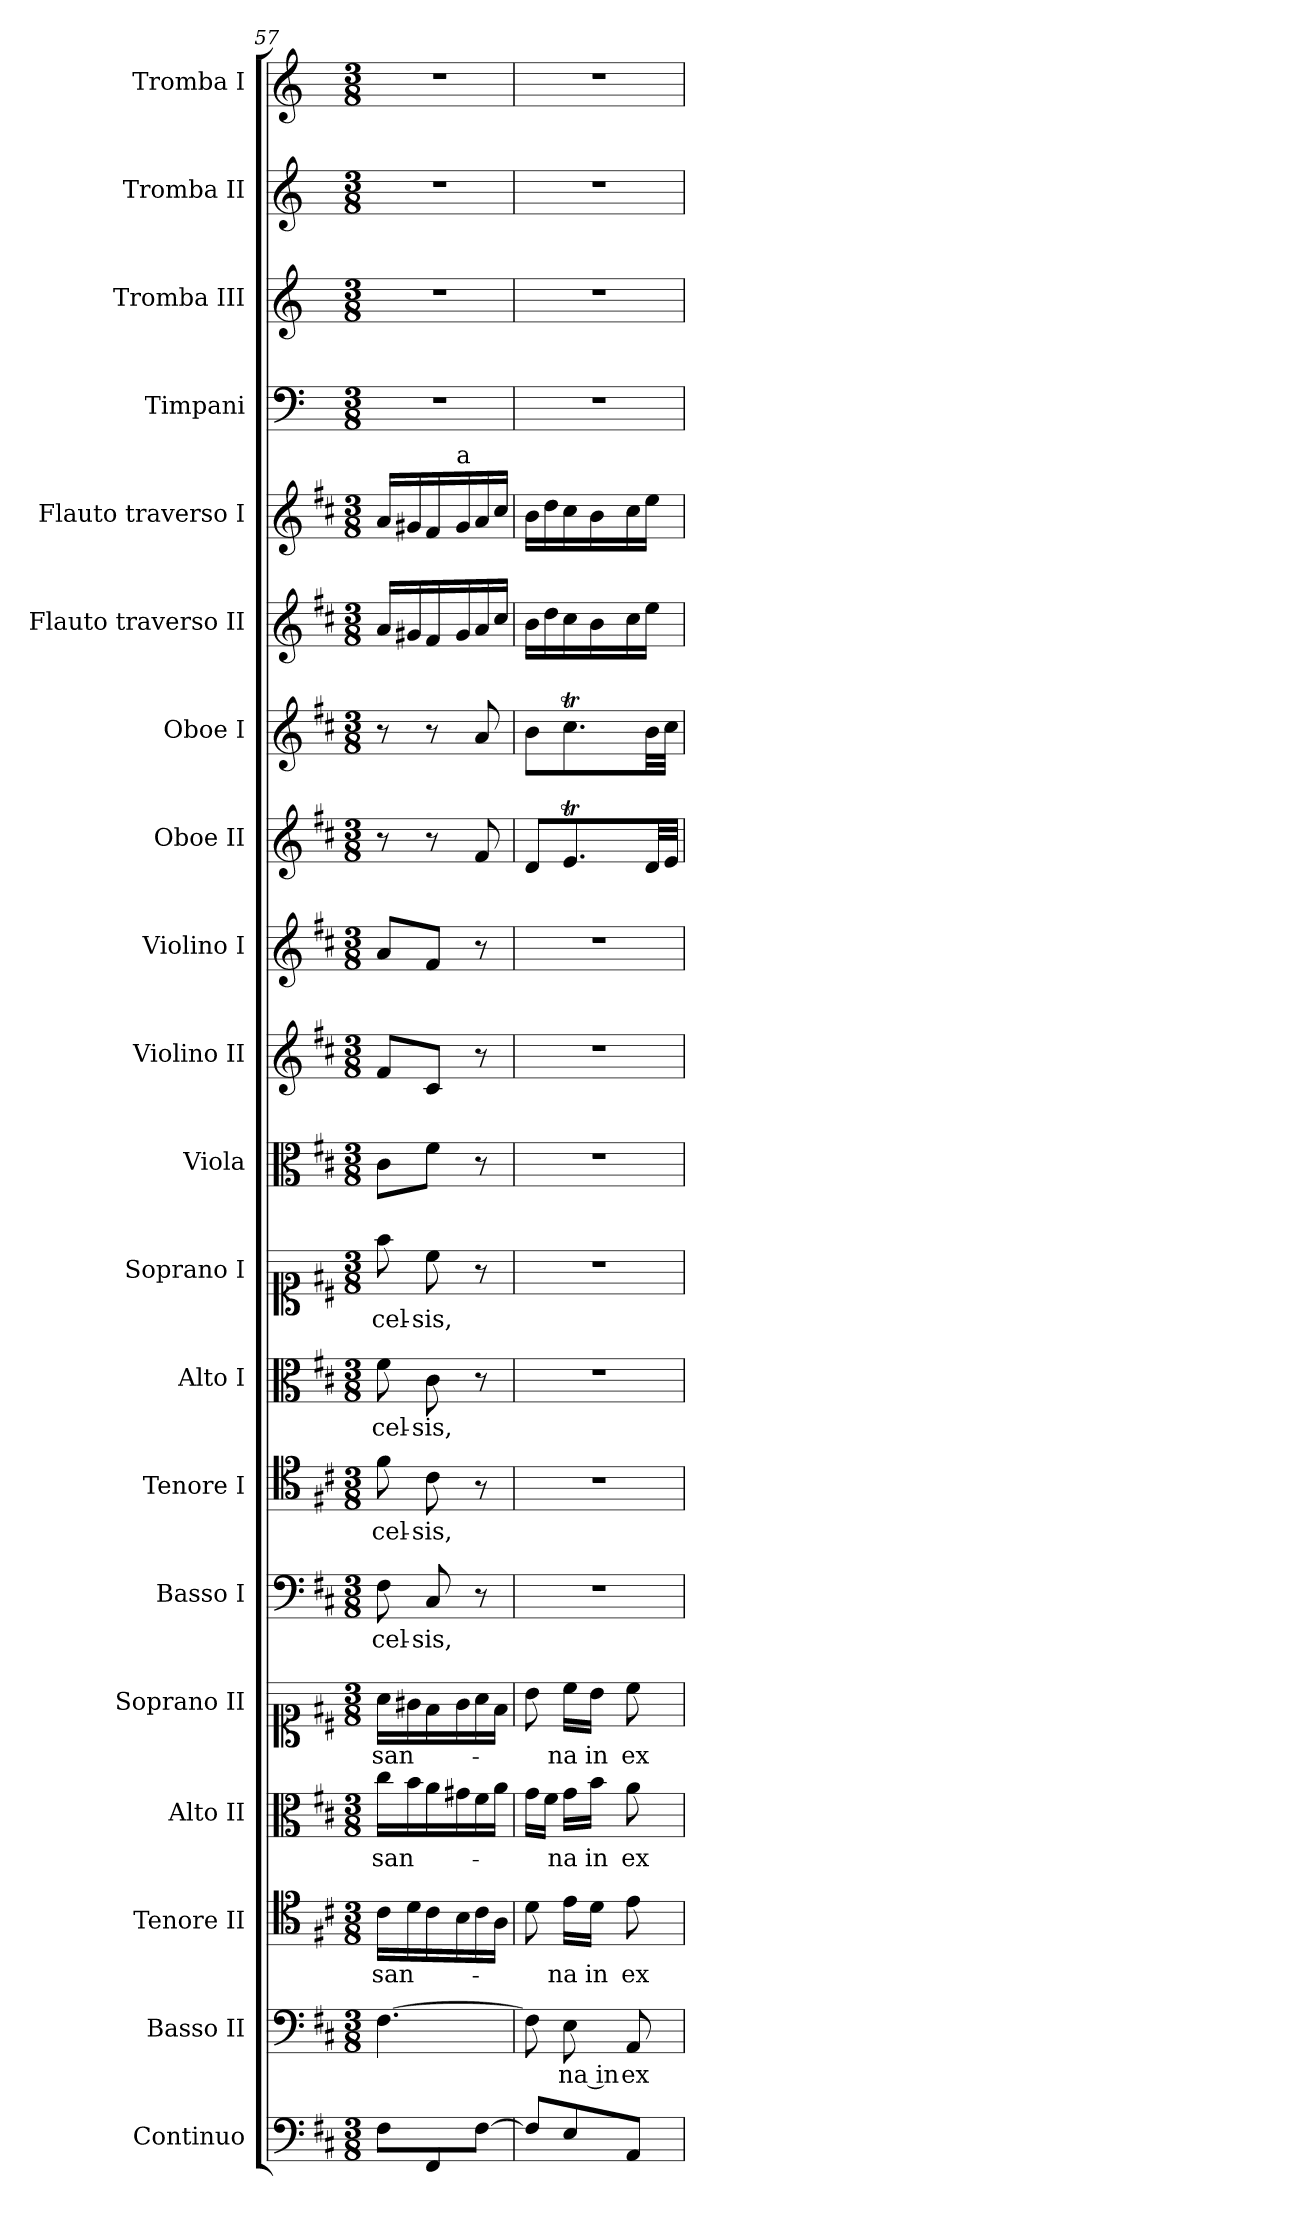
**kern	**kern	**text	**kern	**text	**kern	**text	**kern	**text	**kern	**text	**kern	**text	**kern	**text	**kern	**text	**kern	**kern	**kern	**kern	**kern	**kern	**kern	**kern	**kern	**kern	**kern
*part20	*part19	*part19	*part18	*part18	*part17	*part17	*part16	*part16	*part15	*part15	*part14	*part14	*part13	*part13	*part12	*part12	*part11	*part10	*part9	*part8	*part7	*part6	*part5	*part4	*part3	*part2	*part1
*staff20	*staff19	*staff19	*staff18	*staff18	*staff17	*staff17	*staff16	*staff16	*staff15	*staff15	*staff14	*staff14	*staff13	*staff13	*staff12	*staff12	*staff11	*staff10	*staff9	*staff8	*staff7	*staff6	*staff5	*staff4	*staff3	*staff2	*staff1
*I"Continuo	*I"Basso II	*	*I"Tenore II	*	*I"Alto II	*	*I"Soprano II	*	*I"Basso I	*	*I"Tenore I	*	*I"Alto I	*	*I"Soprano I	*	*I"Viola	*I"Violino II	*I"Violino I	*I"Oboe II	*I"Oboe I	*I"Flauto traverso II	*I"Flauto traverso I	*I"Timpani	*I"Tromba III	*I"Tromba II	*I"Tromba I
*I'Cont.	*I'B. II	*	*I'T. II	*	*I'A. II	*	*I'S. II	*	*I'B. I	*	*I'T. I	*	*I'A. I	*	*I'S. I	*	*I'Vla.	*I'Vln. II	*I'Vln. I	*I'Ob. II	*I'Ob. I	*I'Fl. trv. II	*I'Fl. trv. I	*I'Timp.	*I'Tr. III	*I'Tr. II	*I'Tr. I
*clefF4	*clefF4	*	*clefC4	*	*clefC3	*	*clefC1	*	*clefF4	*	*clefC4	*	*clefC3	*	*clefC1	*	*clefC3	*clefG2	*clefG2	*clefG2	*clefG2	*clefG2	*clefG2	*clefF4	*clefG2	*clefG2	*clefG2
*	*	*	*	*	*	*	*	*	*	*	*	*	*	*	*	*	*	*	*	*	*	*	*	*ITrd-1c-2	*ITrd-1c-2	*ITrd-1c-2	*ITrd-1c-2
*k[f#c#]	*k[f#c#]	*	*k[f#c#]	*	*k[f#c#]	*	*k[f#c#]	*	*k[f#c#]	*	*k[f#c#]	*	*k[f#c#]	*	*k[f#c#]	*	*k[f#c#]	*k[f#c#]	*k[f#c#]	*k[f#c#]	*k[f#c#]	*k[f#c#]	*k[f#c#]	*k[f#c#]	*k[f#c#]	*k[f#c#]	*k[f#c#]
*M3/8	*M3/8	*	*M3/8	*	*M3/8	*	*M3/8	*	*M3/8	*	*M3/8	*	*M3/8	*	*M3/8	*	*M3/8	*M3/8	*M3/8	*M3/8	*M3/8	*M3/8	*M3/8	*M3/8	*M3/8	*M3/8	*M3/8
=57	=57	=57	=57	=57	=57	=57	=57	=57	=57	=57	=57	=57	=57	=57	=57	=57	=57	=57	=57	=57	=57	=57	=57	=57	=57	=57	=57
8F#\L	[4.F#\	.	16c#\LL	-san-	16cc#\LL	-san-	16a\LL	-san-	8F#\	-cel-	8f#\	-cel-	8f#\	-cel-	8ff#\	-cel-	8c#\L	8f#/L	8a/L	8r	8r	16a/LL	16a/LL	4.r	4.r	4.r	4.r
.	.	.	16d\	.	16b\	.	16g#X\	.	.	.	.	.	.	.	.	.	.	.	.	.	.	16g#X/	16g#X/	.	.	.	.
8FF#/	.	.	16c#\	.	16a\	.	16f#\	.	8C#/	-sis,	8c#\	-sis,	8c#\	-sis,	8cc#\	-sis,	8f#\J	8c#/J	8f#/J	8r	8r	16f#/	16f#/	.	.	.	.
!	!	!	!	!	!	!	!	!	!	!	!	!	!	!	!	!	!	!	!	!	!	!	!LO:TX:a:t=a	!	!	!	!
.	.	.	16B\	.	16g#X\	.	16g#\	.	.	.	.	.	.	.	.	.	.	.	.	.	.	16g#/	16g#/	.	.	.	.
[8F#\J	.	.	16c#\	.	16f#\	.	16a\	.	8r	.	8r	.	8r	.	8r	.	8r	8r	8r	8f#/	8a/	16a/	16a/	.	.	.	.
.	.	.	16A\JJ	.	16a\JJ	.	16f#\JJ	.	.	.	.	.	.	.	.	.	.	.	.	.	.	16cc#/JJ	16cc#/JJ	.	.	.	.
=58	=58	=58	=58	=58	=58	=58	=58	=58	=58	=58	=58	=58	=58	=58	=58	=58	=58	=58	=58	=58	=58	=58	=58	=58	=58	=58	=58
8F#/L]	8F#\]	.	8d\	.	16g\LL	.	8b\	.	4.r	.	4.r	.	4.r	.	4.r	.	4.r	4.r	4.r	8d/L	8b\L	16b\LL	16b\LL	4.r	4.r	4.r	4.r
.	.	.	.	.	16f#\JJ	.	.	.	.	.	.	.	.	.	.	.	.	.	.	.	.	16dd\	16dd\	.	.	.	.
8E/	8E\	-na in	16e\LL	-na	16g\LL	-na	16cc#\LL	-na	.	.	.	.	.	.	.	.	.	.	.	8.eT/	8.cc#t\	16cc#\	16cc#\	.	.	.	.
.	.	.	16d\JJ	in	16b\JJ	in	16b\JJ	in	.	.	.	.	.	.	.	.	.	.	.	.	.	16b\	16b\	.	.	.	.
8AA/J	8AA/	ex-	8e\	ex-	8a\	ex-	8cc#\	ex-	.	.	.	.	.	.	.	.	.	.	.	.	.	16cc#\	16cc#\	.	.	.	.
.	.	.	.	.	.	.	.	.	.	.	.	.	.	.	.	.	.	.	.	32d/LL	32b\LL	16ee\JJ	16ee\JJ	.	.	.	.
.	.	.	.	.	.	.	.	.	.	.	.	.	.	.	.	.	.	.	.	32e/JJJ	32cc#\JJJ	.	.	.	.	.	.
=	=	=	=	=	=	=	=	=	=	=	=	=	=	=	=	=	=	=	=	=	=	=	=	=	=	=	=
*-	*-	*-	*-	*-	*-	*-	*-	*-	*-	*-	*-	*-	*-	*-	*-	*-	*-	*-	*-	*-	*-	*-	*-	*-	*-	*-	*-
